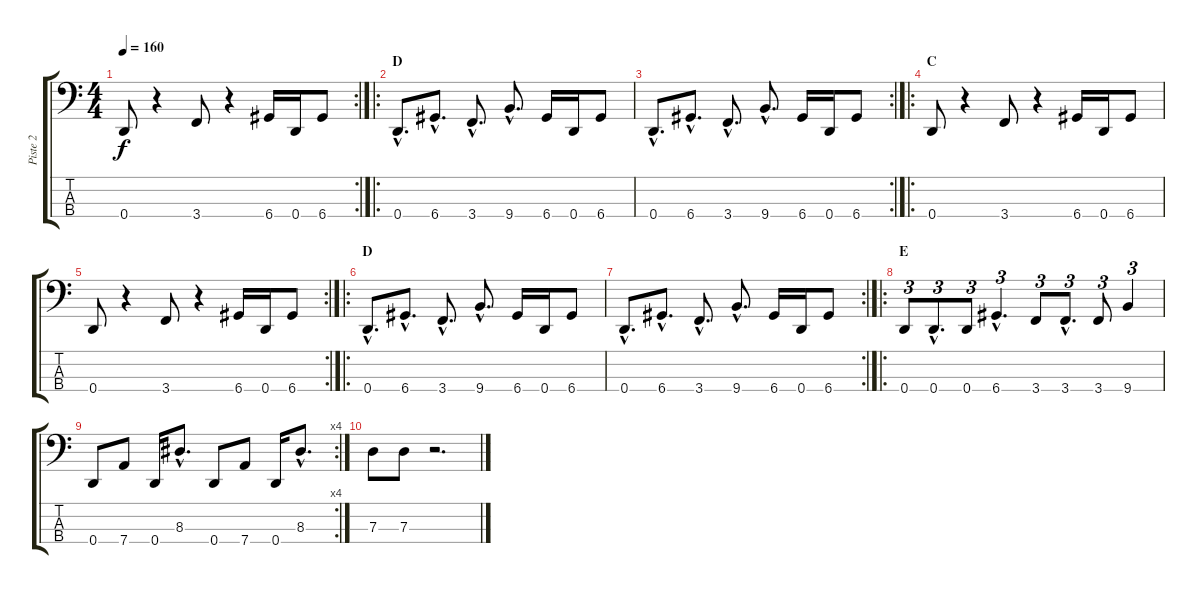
\track ("Piste 2" "Piste 2") {instrument electricbassfinger}
\staff {score tabs}
\tuning (F2 C2 G1 D1) {hide}
\rc 2
\ts (4 4)
\tempo 160
\clef f4
\ks c
0.4.8{dy f} r.4 3.4.8 r.4 6.4.16 0.4.16 6.4.8 |
\ro
\section ("" "D")
0.4{hac}.8{d} 6.4{hac}.8{d} 3.4{hac}.8{d} 9.4{hac}.8{d} 6.4.16 0.4.16 6.4.8 |
\rc 2
0.4{hac}.8{d} 6.4{hac}.8{d} 3.4{hac}.8{d} 9.4{hac}.8{d} 6.4.16 0.4.16 6.4.8 |
\ro
\section ("" "C")
0.4.8 r.4 3.4.8 r.4 6.4.16 0.4.16 6.4.8 |
\rc 2
0.4.8 r.4 3.4.8 r.4 6.4.16 0.4.16 6.4.8 |
\ro
\section ("" "D")
0.4{hac}.8{d} 6.4{hac}.8{d} 3.4{hac}.8{d} 9.4{hac}.8{d} 6.4.16 0.4.16 6.4.8 |
\rc 2
0.4{hac}.8{d} 6.4{hac}.8{d} 3.4{hac}.8{d} 9.4{hac}.8{d} 6.4.16 0.4.16 6.4.8 |
\ro
\section ("" "E")
0.4.8{tu (3 2)} 0.4{hac}.8{d tu (3 2)} 0.4.8{tu (3 2)} 6.4{hac}.4{d tu (3 2)} 3.4.8{tu (3 2)} 3.4{hac}.8{d tu (3 2)} 3.4.8{tu (3 2)} 9.4.4{tu (3 2)} |
\rc 4
0.4.8 7.4.8 0.4.16 8.3{hac}.8{d} 0.4.8 7.4.8 0.4.16 8.3{hac}.8{d} |
7.3.8 7.3.8 r.2{d}
